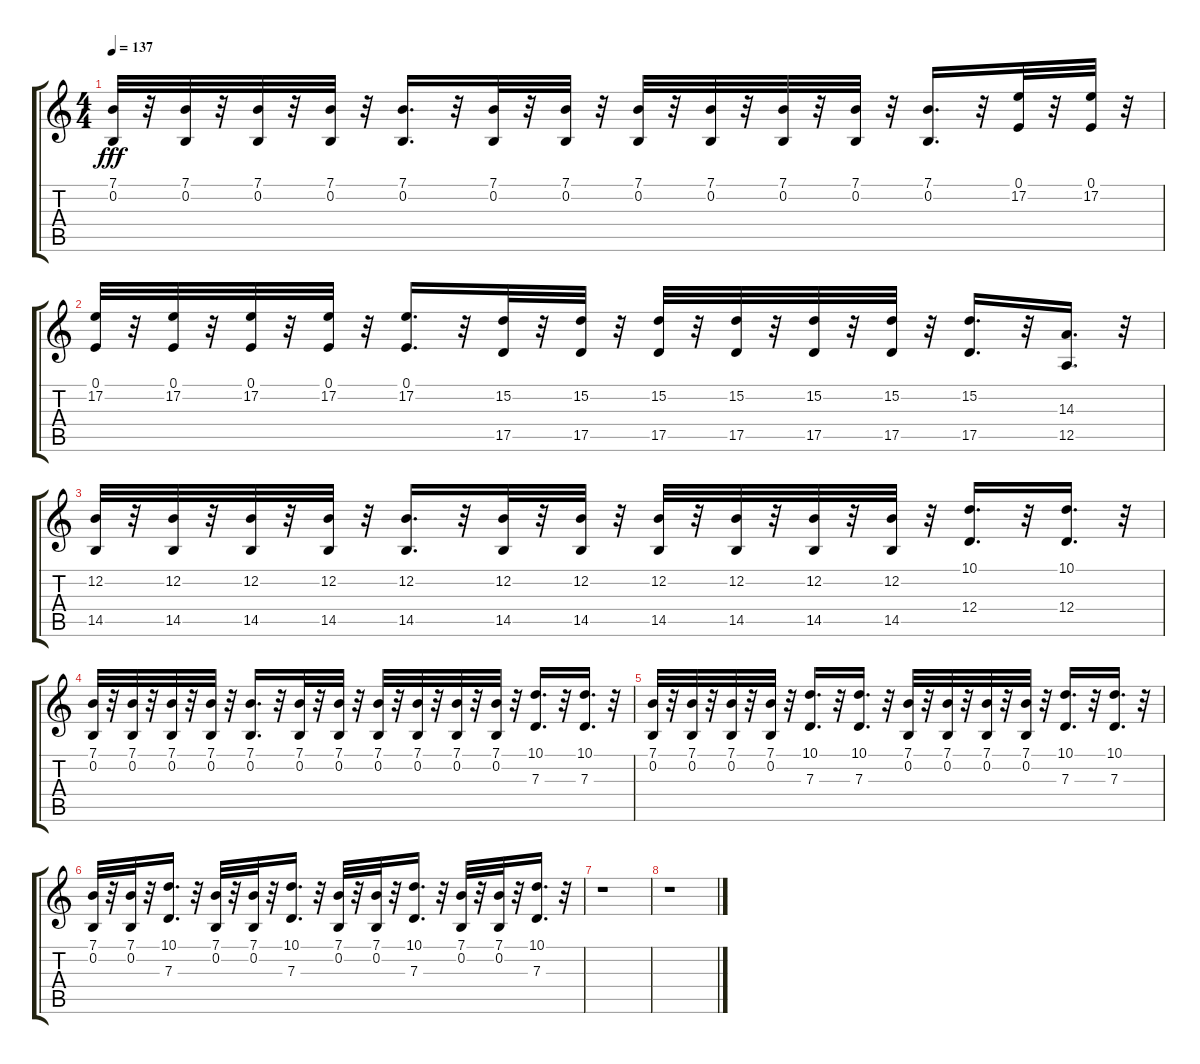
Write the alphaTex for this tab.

\track "" {instrument lead8bassandlead}
\staff {score tabs}
\tuning (E4 B3 G3 D3 A2 E2) {hide}
\ts (4 4)
\tempo 137
\clef g2
\ks c
(7.1 0.2).32{dy fff} r.32 (7.1 0.2).32 r.32 (7.1 0.2).32 r.32 (7.1 0.2).32 r.32 (7.1 0.2).16{d} r.32 (7.1 0.2).32 r.32 (7.1 0.2).32 r.32 (7.1 0.2).32 r.32 (7.1 0.2).32 r.32 (7.1 0.2).32 r.32 (7.1 0.2).32 r.32 (7.1 0.2).16{d} r.32 (0.1 17.2).32 r.32 (0.1 17.2).32 r.32 |
(0.1 17.2).32 r.32 (0.1 17.2).32 r.32 (0.1 17.2).32 r.32 (0.1 17.2).32 r.32 (0.1 17.2).16{d} r.32 (15.2 17.5).32 r.32 (15.2 17.5).32 r.32 (15.2 17.5).32 r.32 (15.2 17.5).32 r.32 (15.2 17.5).32 r.32 (15.2 17.5).32 r.32 (15.2 17.5).16{d} r.32 (14.3 12.5).16{d} r.32 |
(12.2 14.5).32 r.32 (12.2 14.5).32 r.32 (12.2 14.5).32 r.32 (12.2 14.5).32 r.32 (12.2 14.5).16{d} r.32 (12.2 14.5).32 r.32 (12.2 14.5).32 r.32 (12.2 14.5).32 r.32 (12.2 14.5).32 r.32 (12.2 14.5).32 r.32 (12.2 14.5).32 r.32 (10.1 12.4).16{d} r.32 (10.1 12.4).16{d} r.32 |
(7.1 0.2).32 r.32 (7.1 0.2).32 r.32 (7.1 0.2).32 r.32 (7.1 0.2).32 r.32 (7.1 0.2).16{d} r.32 (7.1 0.2).32 r.32 (7.1 0.2).32 r.32 (7.1 0.2).32 r.32 (7.1 0.2).32 r.32 (7.1 0.2).32 r.32 (7.1 0.2).32 r.32 (10.1 7.3).16{d} r.32 (10.1 7.3).16{d} r.32 |
(7.1 0.2).32 r.32 (7.1 0.2).32 r.32 (7.1 0.2).32 r.32 (7.1 0.2).32 r.32 (10.1 7.3).16{d} r.32 (10.1 7.3).16{d} r.32 (7.1 0.2).32 r.32 (7.1 0.2).32 r.32 (7.1 0.2).32 r.32 (7.1 0.2).32 r.32 (10.1 7.3).16{d} r.32 (10.1 7.3).16{d} r.32 |
(7.1 0.2).32 r.32 (7.1 0.2).32 r.32 (10.1 7.3).16{d} r.32 (7.1 0.2).32 r.32 (7.1 0.2).32 r.32 (10.1 7.3).16{d} r.32 (7.1 0.2).32 r.32 (7.1 0.2).32 r.32 (10.1 7.3).16{d} r.32 (7.1 0.2).32 r.32 (7.1 0.2).32 r.32 (10.1 7.3).16{d} r.32 |
r.1 |
r.1
